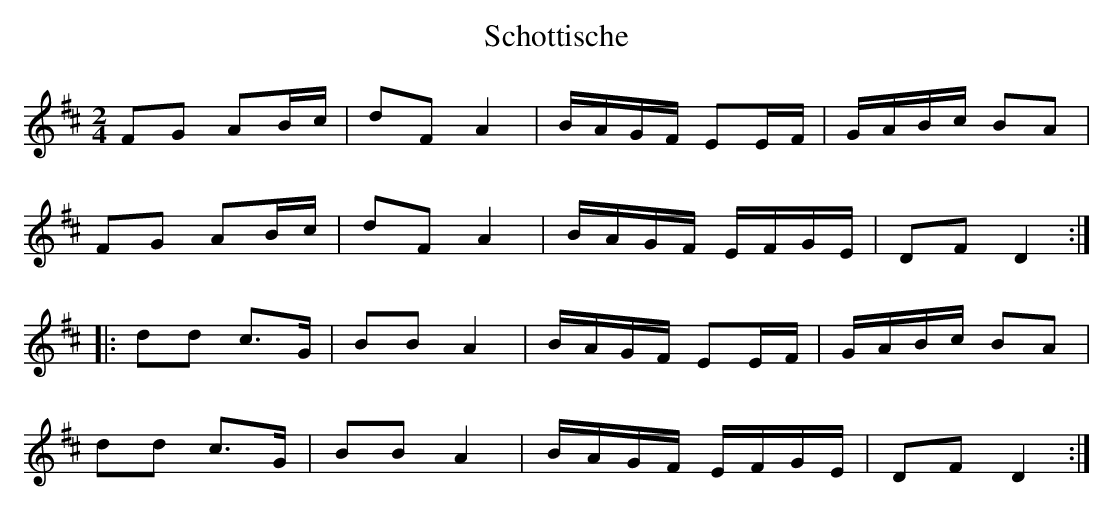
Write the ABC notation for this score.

X:1
T:Schottische
M:2/4
L:1/16
K:D
F2G2 A2Bc|d2F2A4|BAGF E2EF|GABc B2A2|
F2G2 A2Bc|d2F2A4|BAGF EFGE|D2F2D4:|
|:d2d2 c3G|B2B2A4|BAGF E2EF|GABc B2A2|
d2d2 c3G|B2B2A4|BAGF EFGE|D2F2D4:|
